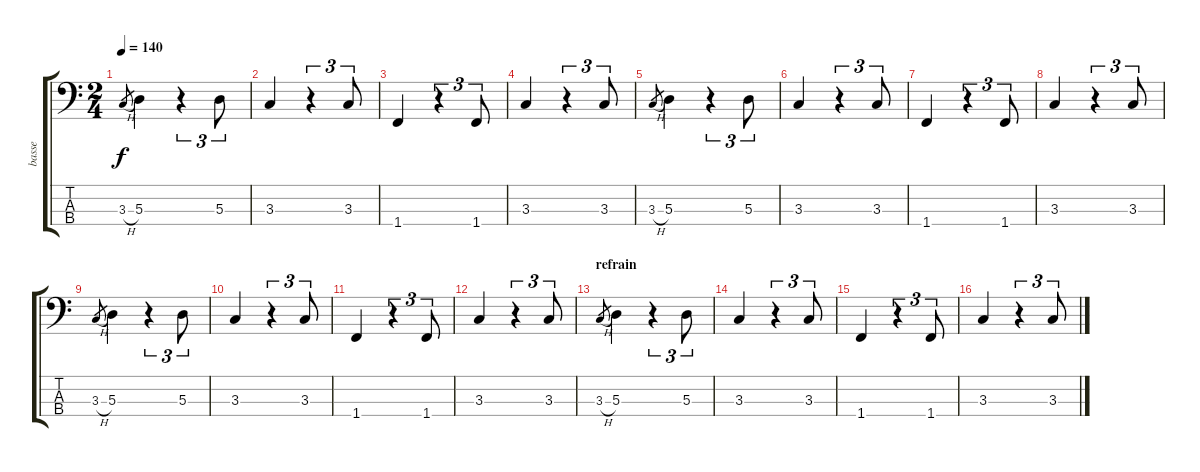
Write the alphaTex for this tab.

\track ("basse" "basse") {instrument electricbassfinger}
\staff {score tabs}
\tuning (G2 D2 A1 E1) {hide}
\ts (2 4)
\tempo 140
\clef f4
\ks c
3.3{h}.8{gr dy f} 5.3.4 r.4{tu (3 2)} 5.3.8{tu (3 2)} |
3.3.4 r.4{tu (3 2)} 3.3.8{tu (3 2)} |
1.4.4 r.4{tu (3 2)} 1.4.8{tu (3 2)} |
3.3.4 r.4{tu (3 2)} 3.3.8{tu (3 2)} |
3.3{h}.8{gr} 5.3.4 r.4{tu (3 2)} 5.3.8{tu (3 2)} |
3.3.4 r.4{tu (3 2)} 3.3.8{tu (3 2)} |
1.4.4 r.4{tu (3 2)} 1.4.8{tu (3 2)} |
3.3.4 r.4{tu (3 2)} 3.3.8{tu (3 2)} |
3.3{h}.8{gr} 5.3.4 r.4{tu (3 2)} 5.3.8{tu (3 2)} |
3.3.4 r.4{tu (3 2)} 3.3.8{tu (3 2)} |
1.4.4 r.4{tu (3 2)} 1.4.8{tu (3 2)} |
3.3.4 r.4{tu (3 2)} 3.3.8{tu (3 2)} |
\section ("" "refrain")
3.3{h}.8{gr} 5.3.4 r.4{tu (3 2)} 5.3.8{tu (3 2)} |
3.3.4 r.4{tu (3 2)} 3.3.8{tu (3 2)} |
1.4.4 r.4{tu (3 2)} 1.4.8{tu (3 2)} |
3.3.4 r.4{tu (3 2)} 3.3.8{tu (3 2)}
